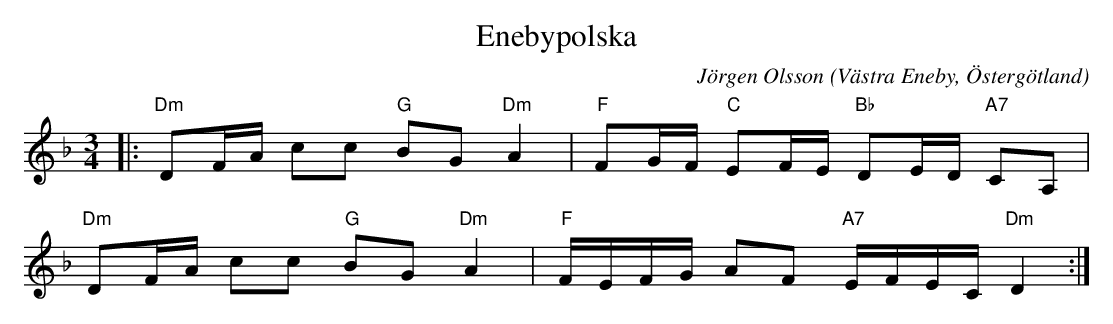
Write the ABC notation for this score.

X:1
T:Enebypolska
C:Jörgen Olsson
O:Västra Eneby, Östergötland
M:3/4
L:1/8
K:Dm
|:"Dm"DF/A/ cc "G"BG"Dm"A2|"F"FG/F/ "C"EF/E/ "Bb"DE/D/ "A7"C#A,|
"Dm"DF/A/ cc "G"BG"Dm"A2|"F"F/E/F/G/ AF "A7"E/F/E/C/ "Dm"D2 :|
